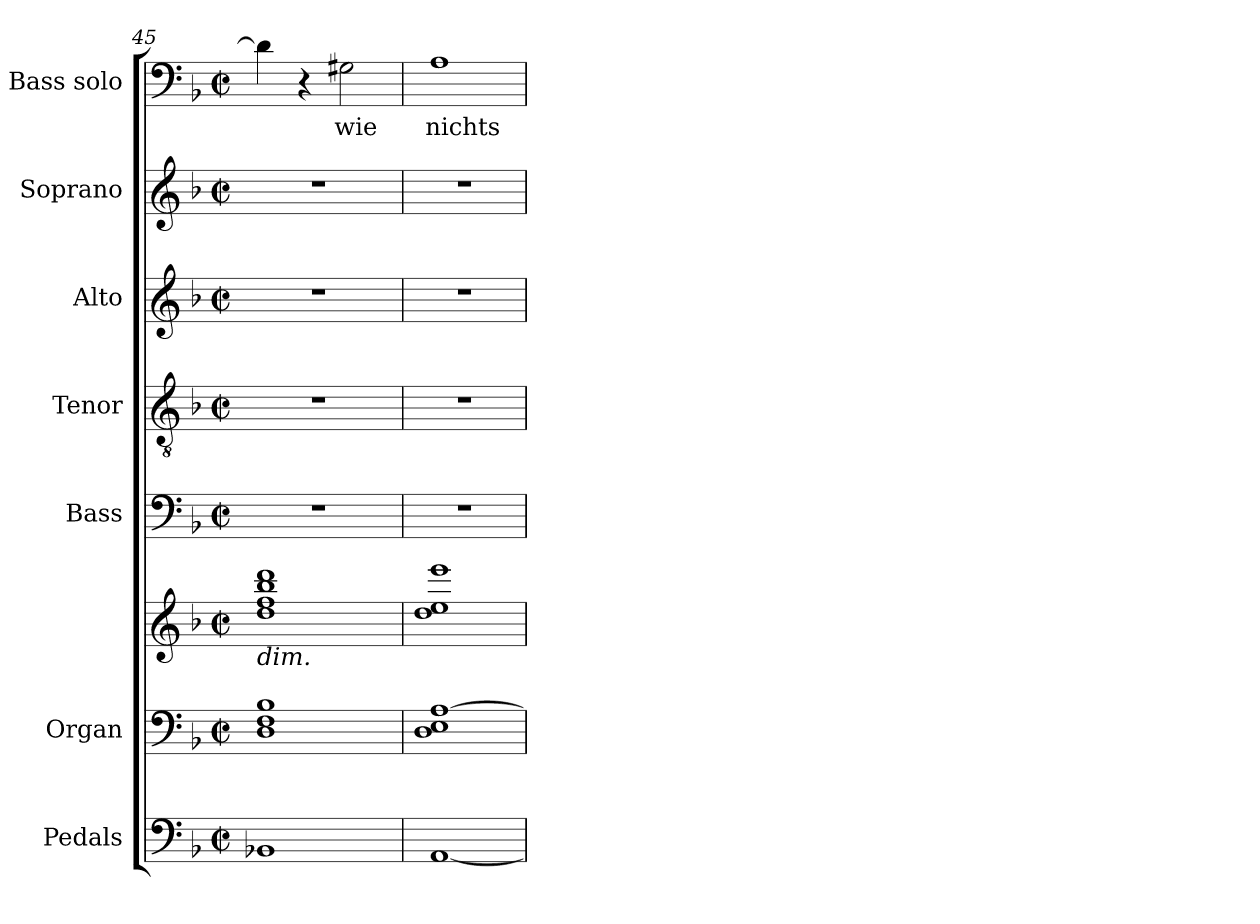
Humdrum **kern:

**kern	**kern	**kern	**kern	**kern	**kern	**kern	**kern	**text
*part7	*part6	*part6	*part5	*part4	*part3	*part2	*part1	*part1
*staff8	*staff7	*staff6	*staff5	*staff4	*staff3	*staff2	*staff1	*staff1
*I"Pedals	*I"Organ	*	*I"Bass	*I"Tenor	*I"Alto	*I"Soprano	*I"Bass solo	*
*I'Ped.	*I'Org.	*	*I'B.	*I'T.	*I'A.	*I'S.	*	*
*clefF4	*clefF4	*clefG2	*clefF4	*clefGv2	*clefG2	*clefG2	*clefF4	*
*	*	*	*	*ITrd7c12	*	*	*	*
*k[b-]	*k[b-]	*k[b-]	*k[b-]	*k[b-]	*k[b-]	*k[b-]	*k[b-]	*
*d:	*d:	*d:	*d:	*d:	*d:	*d:	*d:	*
*M2/2	*M2/2	*M2/2	*M2/2	*M2/2	*M2/2	*M2/2	*M2/2	*
*met(c|)	*met(c|)	*met(c|)	*met(c|)	*met(c|)	*met(c|)	*met(c|)	*met(c|)	*
=45	=45	=45	=45	=45	=45	=45	=45	=45
!	!	!LO:TX:b:i:t=dim.	!	!	!	!	!	!
1BB-Xi	1Di 1Fi 1B-i	1ddi 1ffi 1bb-i 1dddi	1r	1r	1r	1r	4di\]	.
.	.	.	.	.	.	.	4r	.
!	!	!	!	!	!	!	!	!LO:LY:b:color=#000000
.	.	.	.	.	.	.	2G#Xi\	wie
!!LO:PB:g=z
=46	=46	=46	=46	=46	=46	=46	=46	=46
!	!	!	!	!	!	!	!	!LO:LY:b:color=#000000
[1AAi	1Di 1Ei [1Ai	1ddi 1eei 1eeei	1r	1r	1r	1r	1Ai	nichts
=	=	=	=	=	=	=	=	=
*-	*-	*-	*-	*-	*-	*-	*-	*-
